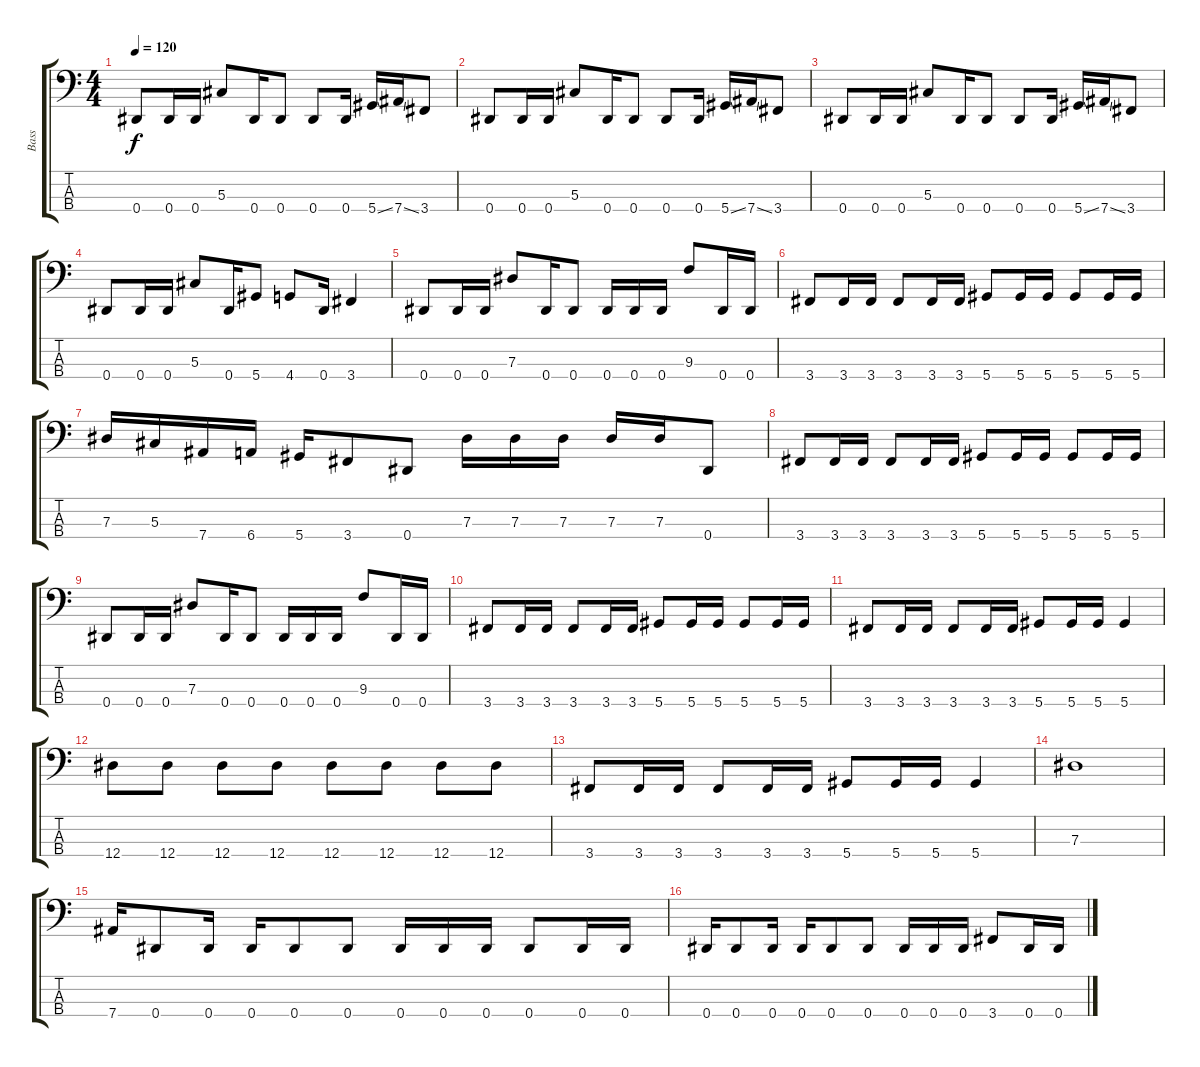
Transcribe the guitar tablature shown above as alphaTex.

\track ("Bass" "Bass") {instrument electricbasspick}
\staff {score tabs}
\tuning (Gb2 Db2 Ab1 Eb1) {hide}
\ts (4 4)
\tempo 120
\clef f4
\ks c
0.4.8{dy f} 0.4.16 0.4.16 5.3.8 0.4.16 0.4.8 0.4.8 0.4.16 5.4{ss}.16 7.4{ss}.16 3.4.8 |
0.4.8 0.4.16 0.4.16 5.3.8 0.4.16 0.4.8 0.4.8 0.4.16 5.4{ss}.16 7.4{ss}.16 3.4.8 |
0.4.8 0.4.16 0.4.16 5.3.8 0.4.16 0.4.8 0.4.8 0.4.16 5.4{ss}.16 7.4{ss}.16 3.4.8 |
0.4.8 0.4.16 0.4.16 5.3.8 0.4.16 5.4.8 4.4.8 0.4.16 3.4.4 |
0.4.8 0.4.16 0.4.16 7.3.8 0.4.16 0.4.8 0.4.16 0.4.16 0.4.16 9.3.8 0.4.16 0.4.16 |
3.4.8 3.4.16 3.4.16 3.4.8 3.4.16 3.4.16 5.4.8 5.4.16 5.4.16 5.4.8 5.4.16 5.4.16 |
7.3.16 5.3.16 7.4.16 6.4.16 5.4.16 3.4.8 0.4.8 7.3.16 7.3.16 7.3.16 7.3.16 7.3.16 0.4.8 |
3.4.8 3.4.16 3.4.16 3.4.8 3.4.16 3.4.16 5.4.8 5.4.16 5.4.16 5.4.8 5.4.16 5.4.16 |
0.4.8 0.4.16 0.4.16 7.3.8 0.4.16 0.4.8 0.4.16 0.4.16 0.4.16 9.3.8 0.4.16 0.4.16 |
3.4.8 3.4.16 3.4.16 3.4.8 3.4.16 3.4.16 5.4.8 5.4.16 5.4.16 5.4.8 5.4.16 5.4.16 |
3.4.8 3.4.16 3.4.16 3.4.8 3.4.16 3.4.16 5.4.8 5.4.16 5.4.16 5.4.4 |
12.4.8 12.4.8 12.4.8 12.4.8 12.4.8 12.4.8 12.4.8 12.4.8 |
3.4.8 3.4.16 3.4.16 3.4.8 3.4.16 3.4.16 5.4.8 5.4.16 5.4.16 5.4.4 |
7.3.1 |
7.4.16 0.4.8 0.4.16 0.4.16 0.4.8 0.4.8 0.4.16 0.4.16 0.4.16 0.4.8 0.4.16 0.4.16 |
0.4.16 0.4.8 0.4.16 0.4.16 0.4.8 0.4.8 0.4.16 0.4.16 0.4.16 3.4.8 0.4.16 0.4.16
